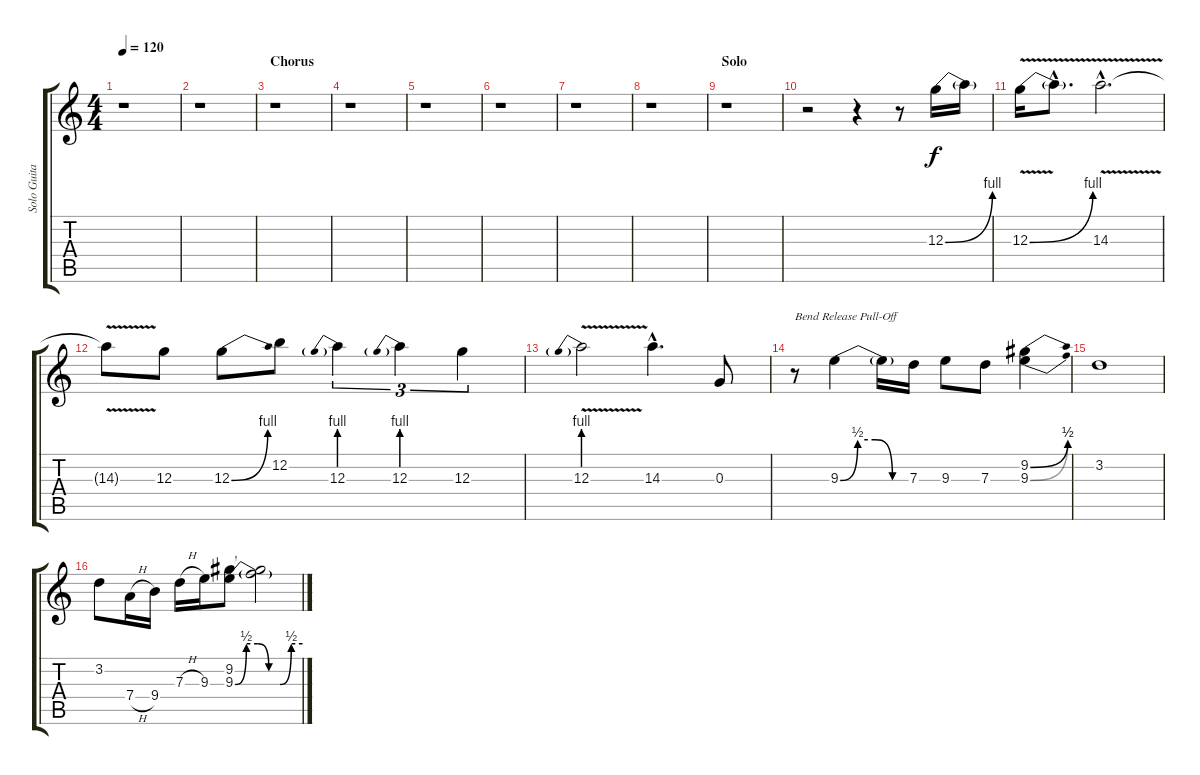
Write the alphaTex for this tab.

\track ("Solo Guitar" "Solo Guita") {instrument overdrivenguitar}
\staff {score tabs}
\tuning (E4 B3 G3 D3 A2 E2) {hide}
\ts (4 4)
\tempo 120
\clef g2
\ks c
r.1{dy f} |
r.1 |
\section ("" "Chorus")
r.1 |
r.1 |
r.1 |
r.1 |
r.1 |
r.1 |
\section ("" "Solo")
r.1 |
r.2 r.4 r.8 12.3{be (bend 0 0 60 4)}.16 12.3{t}.16 |
12.3{be (bend 0 0 60 4) v}.16 12.3{hac t}.8{d} 14.3{v hac}.2{d} |
14.3{t}.8 12.3.8 12.3{be (bend 0 0 60 4)}.8 12.2.8 12.3{be (prebend 0 4 60 4)}.4{tu (3 2)} 12.3{be (prebend 0 4 60 4)}.4{tu (3 2)} 12.3.4{tu (3 2)} |
12.3{be (prebend 0 4 60 4) v}.2 14.3{hac}.4{d} 0.3.8 |
r.8{txt "Bend Release Pull-Off"} 9.3{be (custom 0 0 15 2 30 2 45 0 60 0)}.4 9.3{t}.16 7.3.16 9.3.8 7.3.8 (9.2{be (bend 0 0 60 2)} 9.3{be (bend 0 0 60 2)}).4 |
3.2.1 |
3.2.8 7.4{h}.16 9.4.16 7.3{h}.16 9.3.16 (9.2 9.3{be (custom 0 0 10 2 20 2 30 0 40 0 50 2 60 2)}).8 (9.2{t} 9.3{t}).2
